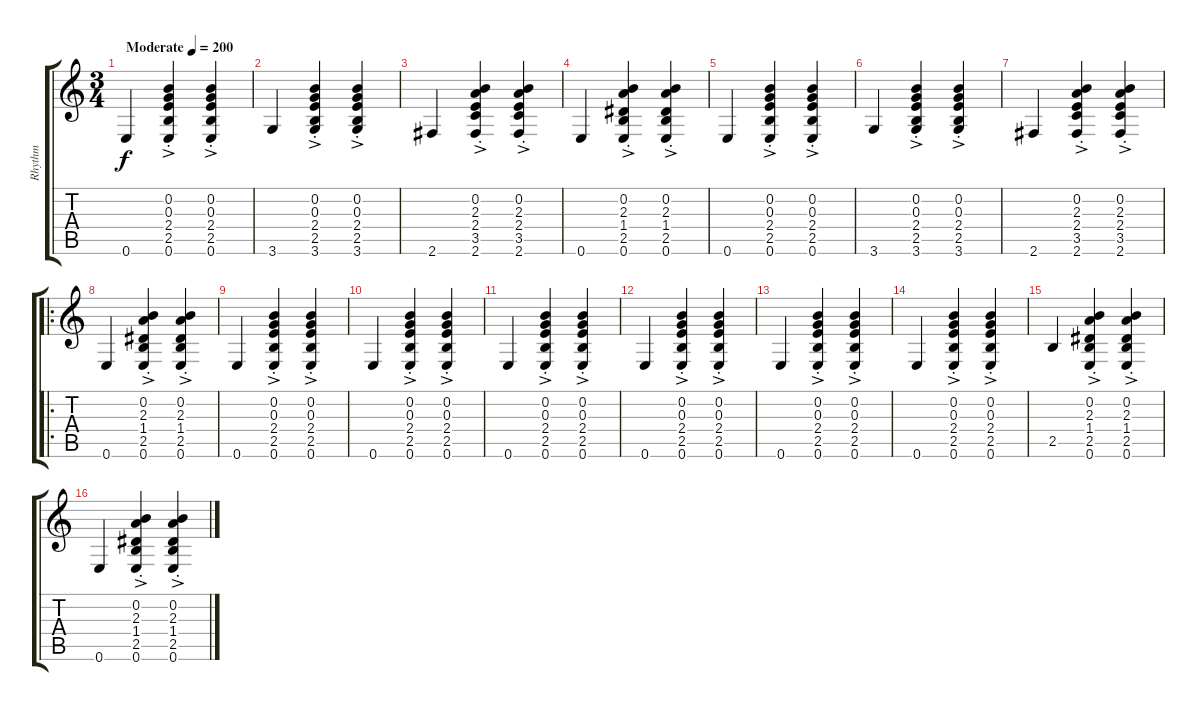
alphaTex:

\track ("Rhythm" "Rhythm") {instrument acousticguitarnylon}
\staff {score tabs}
\tuning (E4 B3 G3 D3 A2 E2) {hide}
\ts (3 4)
\tempo (200 "Moderate")
\clef g2
\ks c
0.6.4{dy f instrument acousticguitarnylon} (0.2{ac st} 0.3{ac st} 2.4{ac st} 2.5{ac st} 0.6{ac st}).4 (0.2{ac st} 0.3 2.4 2.5 0.6).4 |
3.6.4 (0.2{ac st} 0.3{ac st} 2.4{ac st} 2.5{ac st} 3.6{ac st}).4 (0.2{ac st} 0.3 2.4 2.5 3.6).4 |
2.6.4 (0.2{ac st} 2.3{ac st} 2.4{ac st} 3.5{ac st} 2.6{ac st}).4 (0.2{ac st} 2.3 2.4 3.5 2.6).4 |
0.6.4 (0.2{ac st} 2.3{ac st} 1.4{ac st} 2.5{ac st} 0.6{ac st}).4 (0.2{ac st} 2.3 1.4 2.5 0.6).4 |
0.6.4 (0.2{ac st} 0.3{ac st} 2.4{ac st} 2.5{ac st} 0.6{ac st}).4 (0.2{ac st} 0.3 2.4 2.5 0.6).4 |
3.6.4 (0.2{ac st} 0.3{ac st} 2.4{ac st} 2.5{ac st} 3.6{ac st}).4 (0.2{ac st} 0.3 2.4 2.5 3.6).4 |
2.6.4 (0.2{ac st} 2.3{ac st} 2.4{ac st} 3.5{ac st} 2.6{ac st}).4 (0.2{ac st} 2.3 2.4 3.5 2.6).4 |
\ro
0.6.4 (0.2{ac st} 2.3{ac st} 1.4{ac st} 2.5{ac st} 0.6{ac st}).4 (0.2{ac st} 2.3 1.4 2.5 0.6).4 |
0.6.4 (0.2{ac st} 0.3{ac st} 2.4{ac st} 2.5{ac st} 0.6{ac st}).4 (0.2{ac st} 0.3 2.4 2.5 0.6).4 |
0.6.4 (0.2{ac st} 0.3{ac st} 2.4{ac st} 2.5{ac st} 0.6{ac st}).4 (0.2{ac st} 0.3 2.4 2.5 0.6).4 |
0.6.4 (0.2{ac st} 0.3{ac st} 2.4{ac st} 2.5{ac st} 0.6{ac st}).4 (0.2{ac st} 0.3 2.4 2.5 0.6).4 |
0.6.4 (0.2{ac st} 0.3{ac st} 2.4{ac st} 2.5{ac st} 0.6{ac st}).4 (0.2{ac st} 0.3 2.4 2.5 0.6).4 |
0.6.4 (0.2{ac st} 0.3{ac st} 2.4{ac st} 2.5{ac st} 0.6{ac st}).4 (0.2{ac st} 0.3 2.4 2.5 0.6).4 |
0.6.4 (0.2{ac st} 0.3{ac st} 2.4{ac st} 2.5{ac st} 0.6{ac st}).4 (0.2{ac st} 0.3 2.4 2.5 0.6).4 |
2.5.4 (0.2{ac st} 2.3{ac st} 1.4{ac st} 2.5{ac st} 0.6{ac st}).4 (0.2{ac st} 2.3 1.4 2.5 0.6).4 |
0.6.4 (0.2{ac st} 2.3{ac st} 1.4{ac st} 2.5{ac st} 0.6{ac st}).4 (0.2{ac st} 2.3 1.4 2.5 0.6).4
